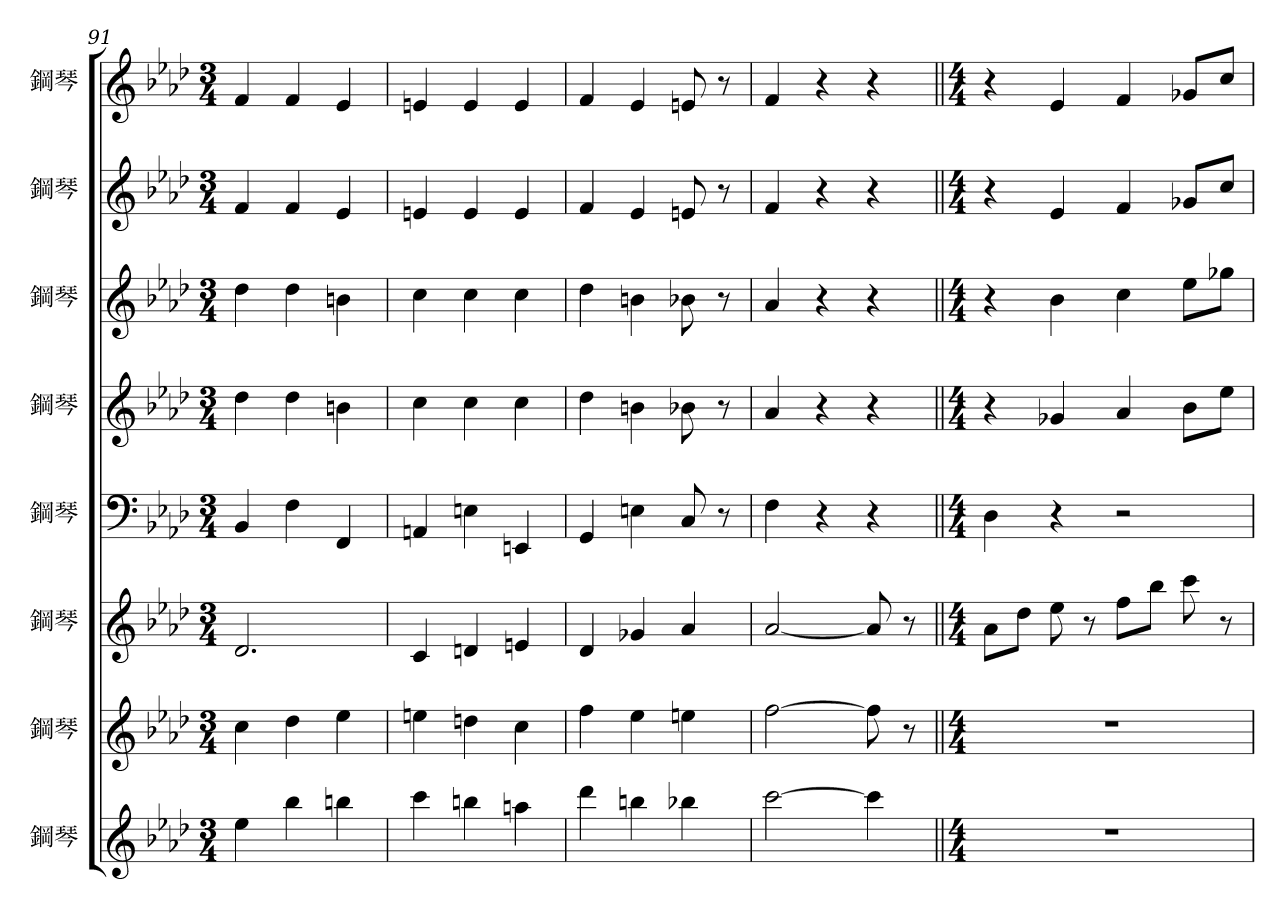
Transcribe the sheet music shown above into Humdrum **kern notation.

**kern	**kern	**kern	**kern	**kern	**kern	**kern	**kern
*part8	*part7	*part6	*part5	*part4	*part3	*part2	*part1
*staff8	*staff7	*staff6	*staff5	*staff4	*staff3	*staff2	*staff1
*I"鋼琴	*I"鋼琴	*I"鋼琴	*I"鋼琴	*I"鋼琴	*I"鋼琴	*I"鋼琴	*I"鋼琴
*clefG2	*clefG2	*clefG2	*clefF4	*clefG2	*clefG2	*clefG2	*clefG2
*k[b-e-a-d-]	*k[b-e-a-d-]	*k[b-e-a-d-]	*k[b-e-a-d-]	*k[b-e-a-d-]	*k[b-e-a-d-]	*k[b-e-a-d-]	*k[b-e-a-d-]
*M3/4	*M3/4	*M3/4	*M3/4	*M3/4	*M3/4	*M3/4	*M3/4
=91	=91	=91	=91	=91	=91	=91	=91
4ee-\	4cc\	2.d-/	4BB-/	4dd-\	4dd-\	4f/	4f/
4bb-\	4dd-\	.	4F\	4dd-\	4dd-\	4f/	4f/
4bbn\	4ee-\	.	4FF/	4bn\	4bn\	4e-/	4e-/
!!LO:PB:g=z
=92	=92	=92	=92	=92	=92	=92	=92
4ccc\	4een\	4c/	4AAn/	4cc\	4cc\	4en/	4en/
4bbn\	4ddn\	4dn/	4En\	4cc\	4cc\	4e/	4e/
4aan\	4cc\	4en/	4EEn/	4cc\	4cc\	4e/	4e/
=93	=93	=93	=93	=93	=93	=93	=93
4ddd-\	4ff\	4d-/	4GG/	4dd-\	4dd-\	4f/	4f/
4bbn\	4ee-\	4g-X/	4En\	4bn\	4bn\	4e-/	4e-/
4bb-X\	4een\	4a-/	8C/	8b-X\	8b-X\	8en/	8en/
.	.	.	8r	8r	8r	8r	8r
=94	=94	=94	=94	=94	=94	=94	=94
[2ccc\	[2ff\	[2a-/	4F\	4a-/	4a-/	4f/	4f/
.	.	.	4r	4r	4r	4r	4r
4ccc\]	8ff\]	8a-/]	4r	4r	4r	4r	4r
.	8r	8r	.	.	.	.	.
=95||	=95||	=95||	=95||	=95||	=95||	=95||	=95||
*M4/4	*M4/4	*M4/4	*M4/4	*M4/4	*M4/4	*M4/4	*M4/4
1r	1r	8a-\L	4D-\	4r	4r	4r	4r
.	.	8dd-\J	.	.	.	.	.
.	.	8ee-\	4r	4g-X/	4b-\	4e-/	4e-/
.	.	8r	.	.	.	.	.
.	.	8ff\L	2r	4a-/	4cc\	4f/	4f/
.	.	8bb-\J	.	.	.	.	.
.	.	8ccc\	.	8b-\L	8ee-\L	8g-X/L	8g-X/L
.	.	8r	.	8ee-\J	8gg-X\J	8cc/J	8cc/J
=	=	=	=	=	=	=	=
*-	*-	*-	*-	*-	*-	*-	*-
